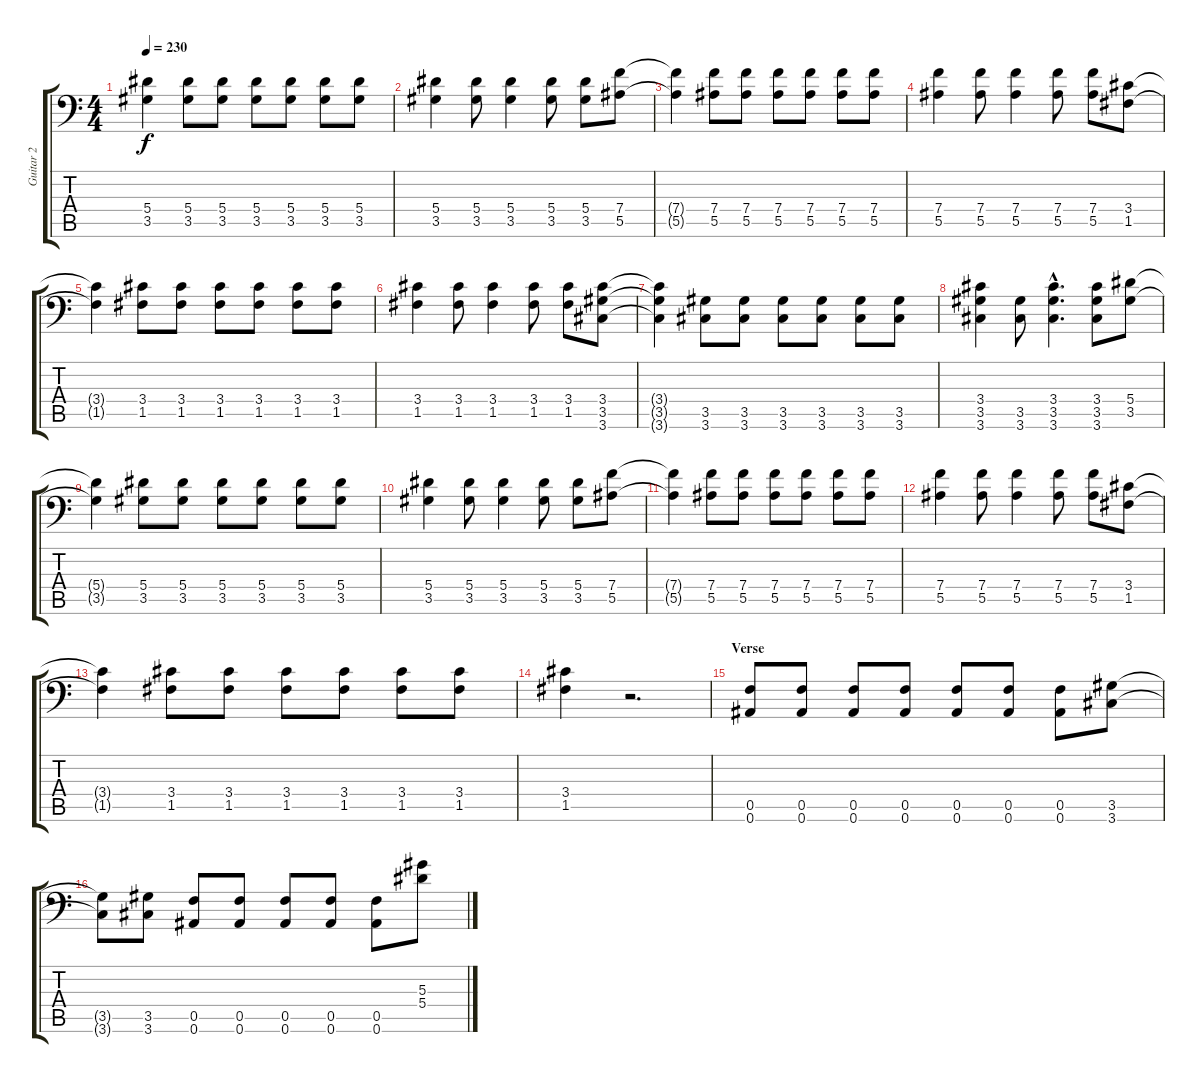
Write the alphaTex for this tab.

\track ("Guitar 2" "Guitar 2") {instrument distortionguitar}
\staff {score tabs}
\tuning (C4 G3 Eb3 Bb2 F2 Bb1) {hide}
\ts (4 4)
\tempo 230
\clef f4
\ks c
(5.4{t} 3.5{t}).4{dy f} (5.4 3.5).8 (5.4 3.5).8 (5.4 3.5).8 (5.4 3.5).8 (5.4 3.5).8 (5.4 3.5).8 |
(5.4 3.5).4 (5.4 3.5).8 (5.4 3.5).4 (5.4 3.5).8 (5.4 3.5).8 (7.4 5.5).8 |
(7.4{t} 5.5{t}).4 (7.4 5.5).8 (7.4 5.5).8 (7.4 5.5).8 (7.4 5.5).8 (7.4 5.5).8 (7.4 5.5).8 |
(7.4 5.5).4 (7.4 5.5).8 (7.4 5.5).4 (7.4 5.5).8 (7.4 5.5).8 (3.4 1.5).8 |
(3.4{t} 1.5{t}).4 (3.4 1.5).8 (3.4 1.5).8 (3.4 1.5).8 (3.4 1.5).8 (3.4 1.5).8 (3.4 1.5).8 |
(3.4 1.5).4 (3.4 1.5).8 (3.4 1.5).4 (3.4 1.5).8 (3.4 1.5).8 (3.4 3.5 3.6).8 |
(3.4{t} 3.5{t} 3.6{t}).4 (3.5 3.6).8 (3.5 3.6).8 (3.5 3.6).8 (3.5 3.6).8 (3.5 3.6).8 (3.5 3.6).8 |
(3.4 3.5 3.6).4 (3.5 3.6).8 (3.4{hac} 3.5{hac} 3.6{hac}).4{d} (3.4 3.5 3.6).8 (5.4 3.5).8 |
(5.4{t} 3.5{t}).4 (5.4 3.5).8 (5.4 3.5).8 (5.4 3.5).8 (5.4 3.5).8 (5.4 3.5).8 (5.4 3.5).8 |
(5.4 3.5).4 (5.4 3.5).8 (5.4 3.5).4 (5.4 3.5).8 (5.4 3.5).8 (7.4 5.5).8 |
(7.4{t} 5.5{t}).4 (7.4 5.5).8 (7.4 5.5).8 (7.4 5.5).8 (7.4 5.5).8 (7.4 5.5).8 (7.4 5.5).8 |
(7.4 5.5).4 (7.4 5.5).8 (7.4 5.5).4 (7.4 5.5).8 (7.4 5.5).8 (3.4 1.5).8 |
(3.4{t} 1.5{t}).4 (3.4 1.5).8 (3.4 1.5).8 (3.4 1.5).8 (3.4 1.5).8 (3.4 1.5).8 (3.4 1.5).8 |
(3.4 1.5).4 r.2{d} |
\section ("" "Verse")
(0.5 0.6).8 (0.5 0.6).8 (0.5 0.6).8 (0.5 0.6).8 (0.5 0.6).8 (0.5 0.6).8 (0.5 0.6).8 (3.5 3.6).8 |
(3.5{t} 3.6{t}).8 (3.5 3.6).8 (0.5 0.6).8 (0.5 0.6).8 (0.5 0.6).8 (0.5 0.6).8 (0.5 0.6).8 (5.3 5.4).8
